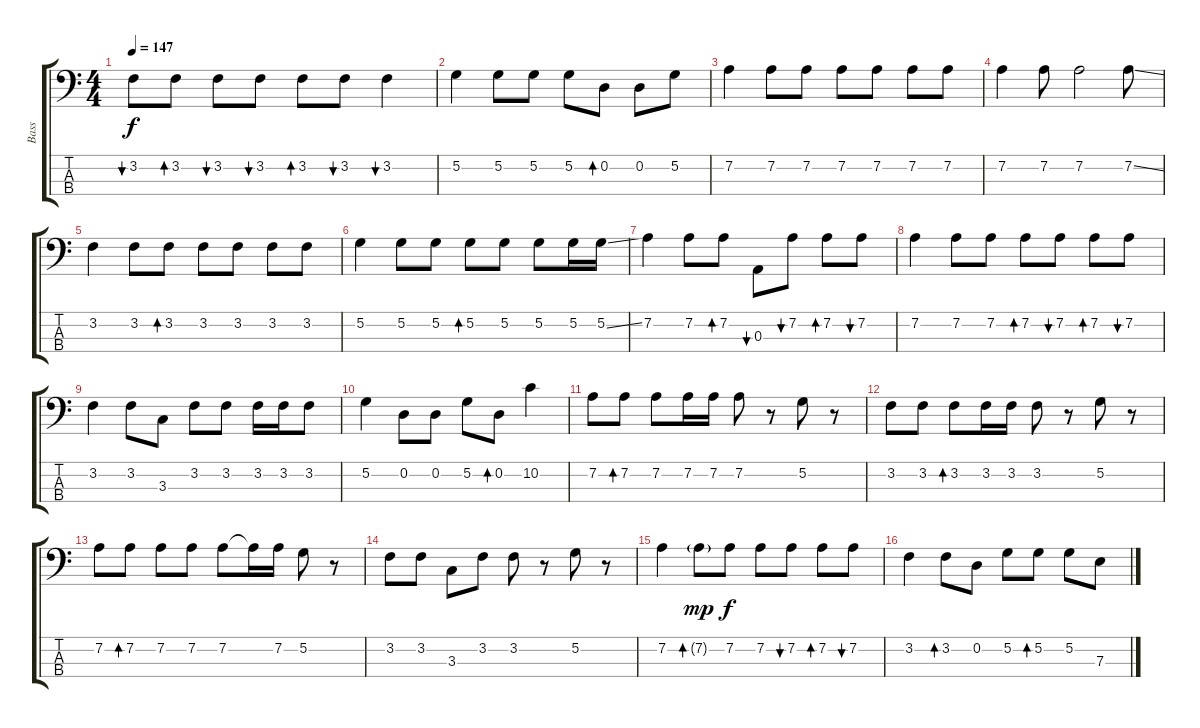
\track ("Bass" "Bass") {instrument electricbasspick}
\staff {score tabs}
\tuning (G2 D2 A1 E1) {hide}
\ts (4 4)
\tempo 147
\clef f4
\ks c
3.2.8{bu 240 dy f} 3.2.8{bd 240} 3.2.8{bu 240} 3.2.8{bu 240} 3.2.8{bd 240} 3.2.8{bu 240} 3.2.4{bu 240} |
5.2.4 5.2.8 5.2.8 5.2.8 0.2.8{bd 240} 0.2.8 5.2.8 |
7.2.4 7.2.8 7.2.8 7.2.8 7.2.8 7.2.8 7.2.8 |
7.2.4 7.2.8 7.2.2 7.2{ss}.8 |
3.2.4 3.2.8 3.2.8{bd 240} 3.2.8 3.2.8 3.2.8 3.2.8 |
5.2.4 5.2.8 5.2.8 5.2.8{bd 240} 5.2.8 5.2.8 5.2.16 5.2{ss}.16 |
7.2.4 7.2.8 7.2.8{bd 240} 0.3.8{bu 240} 7.2.8{bu 240} 7.2.8{bd 240} 7.2.8{bu 240} |
7.2.4 7.2.8 7.2.8 7.2.8{bd 240} 7.2.8{bu 240} 7.2.8{bd 240} 7.2.8{bu 240} |
3.2.4 3.2.8 3.3.8 3.2.8 3.2.8 3.2.16 3.2.16 3.2.8 |
5.2.4 0.2.8 0.2.8 5.2.8 0.2.8{bd 240} 10.2.4 |
7.2.8 7.2.8{bd 240} 7.2.8 7.2.16 7.2.16 7.2.8 r.8 5.2.8 r.8 |
3.2.8 3.2.8 3.2.8{bd 240} 3.2.16 3.2.16 3.2.8 r.8 5.2.8 r.8 |
7.2.8 7.2.8{bd 240} 7.2.8 7.2.8 7.2.8 7.2{t}.16 7.2.16 5.2.8 r.8 |
3.2.8 3.2.8 3.3.8 3.2.8 3.2.8 r.8 5.2.8 r.8 |
7.2.4 7.2{g}.8{bd 240 dy mp} 7.2.8{dy f} 7.2.8 7.2.8{bu 240} 7.2.8{bd 240} 7.2.8{bu 240} |
3.2.4 3.2.8{bd 240} 0.2.8 5.2.8 5.2.8{bd 240} 5.2.8 7.3.8
